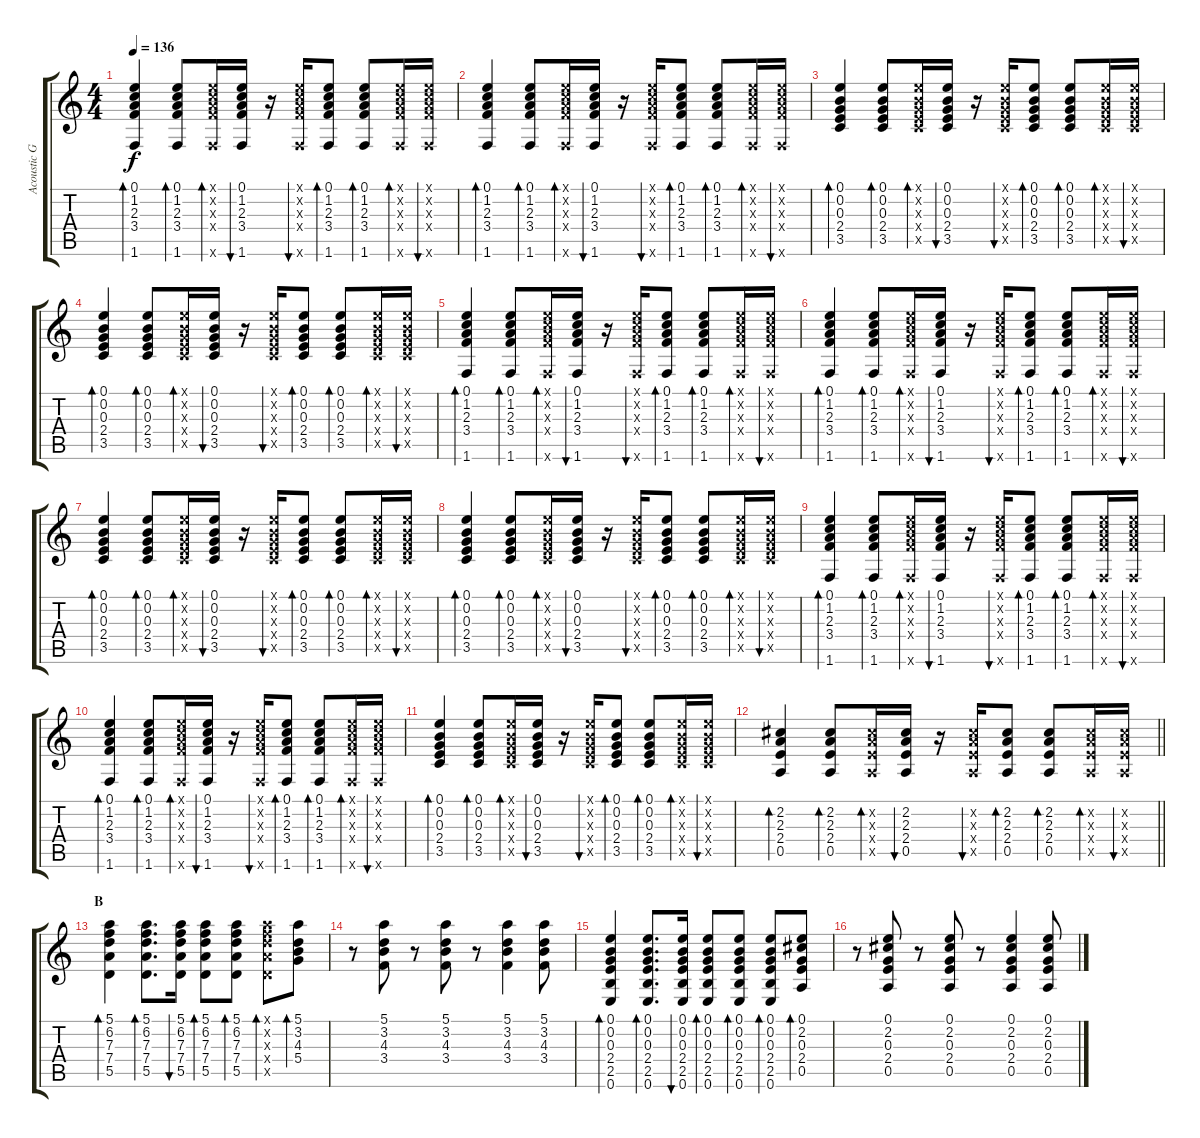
\track ("Acoustic Guitar II" "Acoustic G") {instrument acousticguitarsteel}
\staff {score tabs}
\tuning (E4 B3 G3 D3 A2 E2) {hide}
\ts (4 4)
\tempo 136
\clef g2
\ks c
(0.1 1.2 2.3 3.4 1.6).4{bd 30 dy f} (0.1 1.2 2.3 3.4 1.6).8{bd 60} (0.1{x} 1.2{x} 2.3{x} 3.4{x} 1.6{x}).16{bd 60} (0.1 1.2 2.3 3.4 1.6).16{bu 60} r.16 (0.1{x} 1.2{x} 2.3{x} 3.4{x} 1.6{x}).16{bu 60} (0.1 1.2 2.3 3.4 1.6).8{bd 30} (0.1 1.2 2.3 3.4 1.6).8{bd 30} (0.1{x} 1.2{x} 2.3{x} 3.4{x} 1.6{x}).16{bd 30} (0.1{x} 1.2{x} 2.3{x} 3.4{x} 1.6{x}).16{bu 30} |
(0.1 1.2 2.3 3.4 1.6).4{bd 30} (0.1 1.2 2.3 3.4 1.6).8{bd 60} (0.1{x} 1.2{x} 2.3{x} 3.4{x} 1.6{x}).16{bd 60} (0.1 1.2 2.3 3.4 1.6).16{bu 60} r.16 (0.1{x} 1.2{x} 2.3{x} 3.4{x} 1.6{x}).16{bu 60} (0.1 1.2 2.3 3.4 1.6).8{bd 30} (0.1 1.2 2.3 3.4 1.6).8{bd 30} (0.1{x} 1.2{x} 2.3{x} 3.4{x} 1.6{x}).16{bd 30} (0.1{x} 1.2{x} 2.3{x} 3.4{x} 1.6{x}).16{bu 30} |
(0.1 0.2 0.3 2.4 3.5).4{bd 60} (0.1 0.2 0.3 2.4 3.5).8{bd 30} (0.1{x} 0.2{x} 0.3{x} 2.4{x} 3.5{x}).16{bd 30} (0.1 0.2 0.3 2.4 3.5).16{bu 30} r.16 (0.1{x} 0.2{x} 0.3{x} 2.4{x} 3.5{x}).16{bu 30} (0.1 0.2 0.3 2.4 3.5).8{bd 30} (0.1 0.2 0.3 2.4 3.5).8{bd 30} (0.1{x} 0.2{x} 0.3{x} 2.4{x} 3.5{x}).16{bd 30} (0.1{x} 0.2{x} 0.3{x} 2.4{x} 3.5{x}).16{bu 30} |
(0.1 0.2 0.3 2.4 3.5).4{bd 60} (0.1 0.2 0.3 2.4 3.5).8{bd 30} (0.1{x} 0.2{x} 0.3{x} 2.4{x} 3.5{x}).16{bd 30} (0.1 0.2 0.3 2.4 3.5).16{bu 30} r.16 (0.1{x} 0.2{x} 0.3{x} 2.4{x} 3.5{x}).16{bu 30} (0.1 0.2 0.3 2.4 3.5).8{bd 30} (0.1 0.2 0.3 2.4 3.5).8{bd 30} (0.1{x} 0.2{x} 0.3{x} 2.4{x} 3.5{x}).16{bd 30} (0.1{x} 0.2{x} 0.3{x} 2.4{x} 3.5{x}).16{bu 30} |
(0.1 1.2 2.3 3.4 1.6).4{bd 30} (0.1 1.2 2.3 3.4 1.6).8{bd 60} (0.1{x} 1.2{x} 2.3{x} 3.4{x} 1.6{x}).16{bd 60} (0.1 1.2 2.3 3.4 1.6).16{bu 60} r.16 (0.1{x} 1.2{x} 2.3{x} 3.4{x} 1.6{x}).16{bu 60} (0.1 1.2 2.3 3.4 1.6).8{bd 30} (0.1 1.2 2.3 3.4 1.6).8{bd 30} (0.1{x} 1.2{x} 2.3{x} 3.4{x} 1.6{x}).16{bd 30} (0.1{x} 1.2{x} 2.3{x} 3.4{x} 1.6{x}).16{bu 30} |
(0.1 1.2 2.3 3.4 1.6).4{bd 30} (0.1 1.2 2.3 3.4 1.6).8{bd 60} (0.1{x} 1.2{x} 2.3{x} 3.4{x} 1.6{x}).16{bd 60} (0.1 1.2 2.3 3.4 1.6).16{bu 60} r.16 (0.1{x} 1.2{x} 2.3{x} 3.4{x} 1.6{x}).16{bu 60} (0.1 1.2 2.3 3.4 1.6).8{bd 30} (0.1 1.2 2.3 3.4 1.6).8{bd 30} (0.1{x} 1.2{x} 2.3{x} 3.4{x} 1.6{x}).16{bd 30} (0.1{x} 1.2{x} 2.3{x} 3.4{x} 1.6{x}).16{bu 30} |
(0.1 0.2 0.3 2.4 3.5).4{bd 60} (0.1 0.2 0.3 2.4 3.5).8{bd 30} (0.1{x} 0.2{x} 0.3{x} 2.4{x} 3.5{x}).16{bd 30} (0.1 0.2 0.3 2.4 3.5).16{bu 30} r.16 (0.1{x} 0.2{x} 0.3{x} 2.4{x} 3.5{x}).16{bu 30} (0.1 0.2 0.3 2.4 3.5).8{bd 30} (0.1 0.2 0.3 2.4 3.5).8{bd 30} (0.1{x} 0.2{x} 0.3{x} 2.4{x} 3.5{x}).16{bd 30} (0.1{x} 0.2{x} 0.3{x} 2.4{x} 3.5{x}).16{bu 30} |
(0.1 0.2 0.3 2.4 3.5).4{bd 60} (0.1 0.2 0.3 2.4 3.5).8{bd 30} (0.1{x} 0.2{x} 0.3{x} 2.4{x} 3.5{x}).16{bd 30} (0.1 0.2 0.3 2.4 3.5).16{bu 30} r.16 (0.1{x} 0.2{x} 0.3{x} 2.4{x} 3.5{x}).16{bu 30} (0.1 0.2 0.3 2.4 3.5).8{bd 30} (0.1 0.2 0.3 2.4 3.5).8{bd 30} (0.1{x} 0.2{x} 0.3{x} 2.4{x} 3.5{x}).16{bd 30} (0.1{x} 0.2{x} 0.3{x} 2.4{x} 3.5{x}).16{bu 30} |
(0.1 1.2 2.3 3.4 1.6).4{bd 30} (0.1 1.2 2.3 3.4 1.6).8{bd 60} (0.1{x} 1.2{x} 2.3{x} 3.4{x} 1.6{x}).16{bd 60} (0.1 1.2 2.3 3.4 1.6).16{bu 60} r.16 (0.1{x} 1.2{x} 2.3{x} 3.4{x} 1.6{x}).16{bu 60} (0.1 1.2 2.3 3.4 1.6).8{bd 30} (0.1 1.2 2.3 3.4 1.6).8{bd 30} (0.1{x} 1.2{x} 2.3{x} 3.4{x} 1.6{x}).16{bd 30} (0.1{x} 1.2{x} 2.3{x} 3.4{x} 1.6{x}).16{bu 30} |
(0.1 1.2 2.3 3.4 1.6).4{bd 30} (0.1 1.2 2.3 3.4 1.6).8{bd 60} (0.1{x} 1.2{x} 2.3{x} 3.4{x} 1.6{x}).16{bd 60} (0.1 1.2 2.3 3.4 1.6).16{bu 60} r.16 (0.1{x} 1.2{x} 2.3{x} 3.4{x} 1.6{x}).16{bu 60} (0.1 1.2 2.3 3.4 1.6).8{bd 30} (0.1 1.2 2.3 3.4 1.6).8{bd 30} (0.1{x} 1.2{x} 2.3{x} 3.4{x} 1.6{x}).16{bd 30} (0.1{x} 1.2{x} 2.3{x} 3.4{x} 1.6{x}).16{bu 30} |
(0.1 0.2 0.3 2.4 3.5).4{bd 60} (0.1 0.2 0.3 2.4 3.5).8{bd 30} (0.1{x} 0.2{x} 0.3{x} 2.4{x} 3.5{x}).16{bd 30} (0.1 0.2 0.3 2.4 3.5).16{bu 30} r.16 (0.1{x} 0.2{x} 0.3{x} 2.4{x} 3.5{x}).16{bu 30} (0.1 0.2 0.3 2.4 3.5).8{bd 30} (0.1 0.2 0.3 2.4 3.5).8{bd 30} (0.1{x} 0.2{x} 0.3{x} 2.4{x} 3.5{x}).16{bd 30} (0.1{x} 0.2{x} 0.3{x} 2.4{x} 3.5{x}).16{bu 30} |
\barLineRight lightlight
(2.2 2.3 2.4 0.5).4{bd 60} (2.2 2.3 2.4 0.5).8{bd 60} (2.2{x} 2.3{x} 2.4{x} 0.5{x}).16{bd 60} (2.2 2.3 2.4 0.5).16{bu 60} r.16 (2.2{x} 2.3{x} 2.4{x} 0.5{x}).16{bu 60} (2.2 2.3 2.4 0.5).8{bd 60} (2.2 2.3 2.4 0.5).8{bd 60} (2.2{x} 2.3{x} 2.4{x} 0.5{x}).16{bd 60} (2.2{x} 2.3{x} 2.4{x} 0.5{x}).16{bu 60} |
\section ("" "B")
(5.1 6.2 7.3 7.4 5.5).4{bd 60} (5.1 6.2 7.3 7.4 5.5).8{d bd 30} (5.1 6.2 7.3 7.4 5.5).16{bu 30} (5.1 6.2 7.3 7.4 5.5).8{bd 30} (5.1 6.2 7.3 7.4 5.5).8{bd 30} (5.1{x} 6.2{x} 7.3{x} 7.4{x} 5.5{x}).8{bd 30} (5.1 3.2 4.3 5.4).8{bd 30} |
r.8 (5.1 3.2 4.3 3.4).8 r.8 (5.1 3.2 4.3 3.4).8 r.8 (5.1 3.2 4.3 3.4).4 (5.1 3.2 4.3 3.4).8 |
(0.1 0.2 0.3 2.4 2.5 0.6).4{bd 60} (0.1 0.2 0.3 2.4 2.5 0.6).8{d bd 30} (0.1 0.2 0.3 2.4 2.5 0.6).16{bu 30} (0.1 0.2 0.3 2.4 2.5 0.6).8{bd 30} (0.1 0.2 0.3 2.4 2.5 0.6).8{bd 30} (0.1 0.2 0.3 2.4 2.5 0.6).8{bd 30} (0.1 2.2 0.3 2.4 0.5).8{bd 30} |
r.8 (0.1 2.2 0.3 2.4 0.5).8 r.8 (0.1 2.2 0.3 2.4 0.5).8 r.8 (0.1 2.2 0.3 2.4 0.5).4 (0.1 2.2 0.3 2.4 0.5).8
